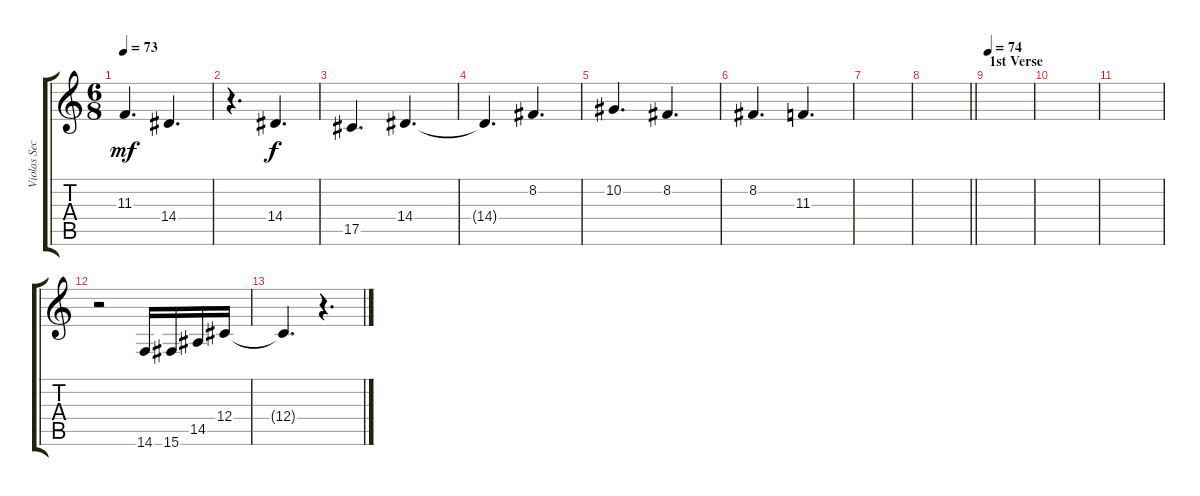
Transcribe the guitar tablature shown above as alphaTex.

\track ("Violas Section (SF Symphony)" "Violas Sec") {instrument stringensemble1}
\staff {score tabs}
\tuning (Eb4 Bb3 Gb3 Db3 Ab2 Eb2) {hide}
\ts (6 8)
\tempo 73
\clef g2
\ks c
11.3.4{d dy mf} 14.4.4{d} |
r.4{d} 14.4.4{d dy f} |
17.5.4{d} 14.4.4{d} |
14.4{t}.4{d} 8.2.4{d} |
10.2.4{d} 8.2.4{d} |
8.2.4{d} 11.3.4{d} |
|
\barLineRight lightlight
|
\section ("" "1st Verse")
\tempo 74
|
|
|
r.2 14.6.16 15.6.16 14.5.16 12.4.16 |
12.4{t}.4{d} r.4{d}
